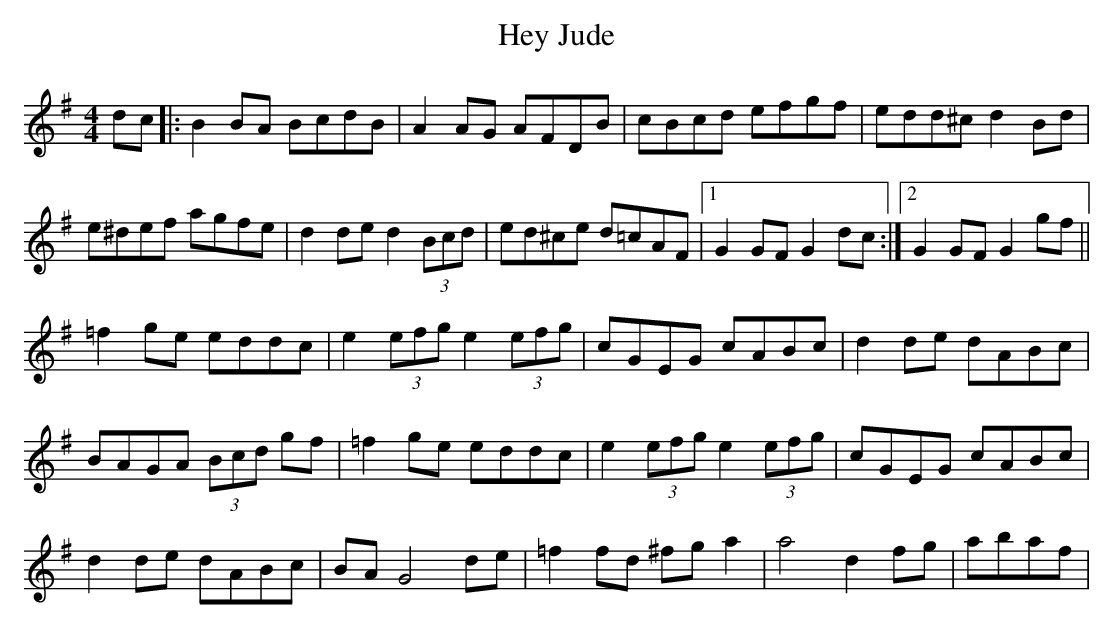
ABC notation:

X:1
T: Hey Jude
M: 4/4
L: 1/8
K: Gmaj
dc|:B2BA BcdB|A2AG AFDB|cBcd efgf|edd^c d2Bd|
e^def agfe|d2de d2 (3Bcd|ed^ce d=cAF|1 G2GF G2dc:|2 G2GF G2gf||
=f2ge eddc|e2 (3efg e2 (3efg|cGEG cABc|d2de dABc|
BAGA (3Bcd gf| =f2ge eddc|e2 (3efg e2 (3efg|cGEG cABc|
d2de dABc|BA G4 de|=f2fd ^fg a2|a4 d2fg|abaf|
